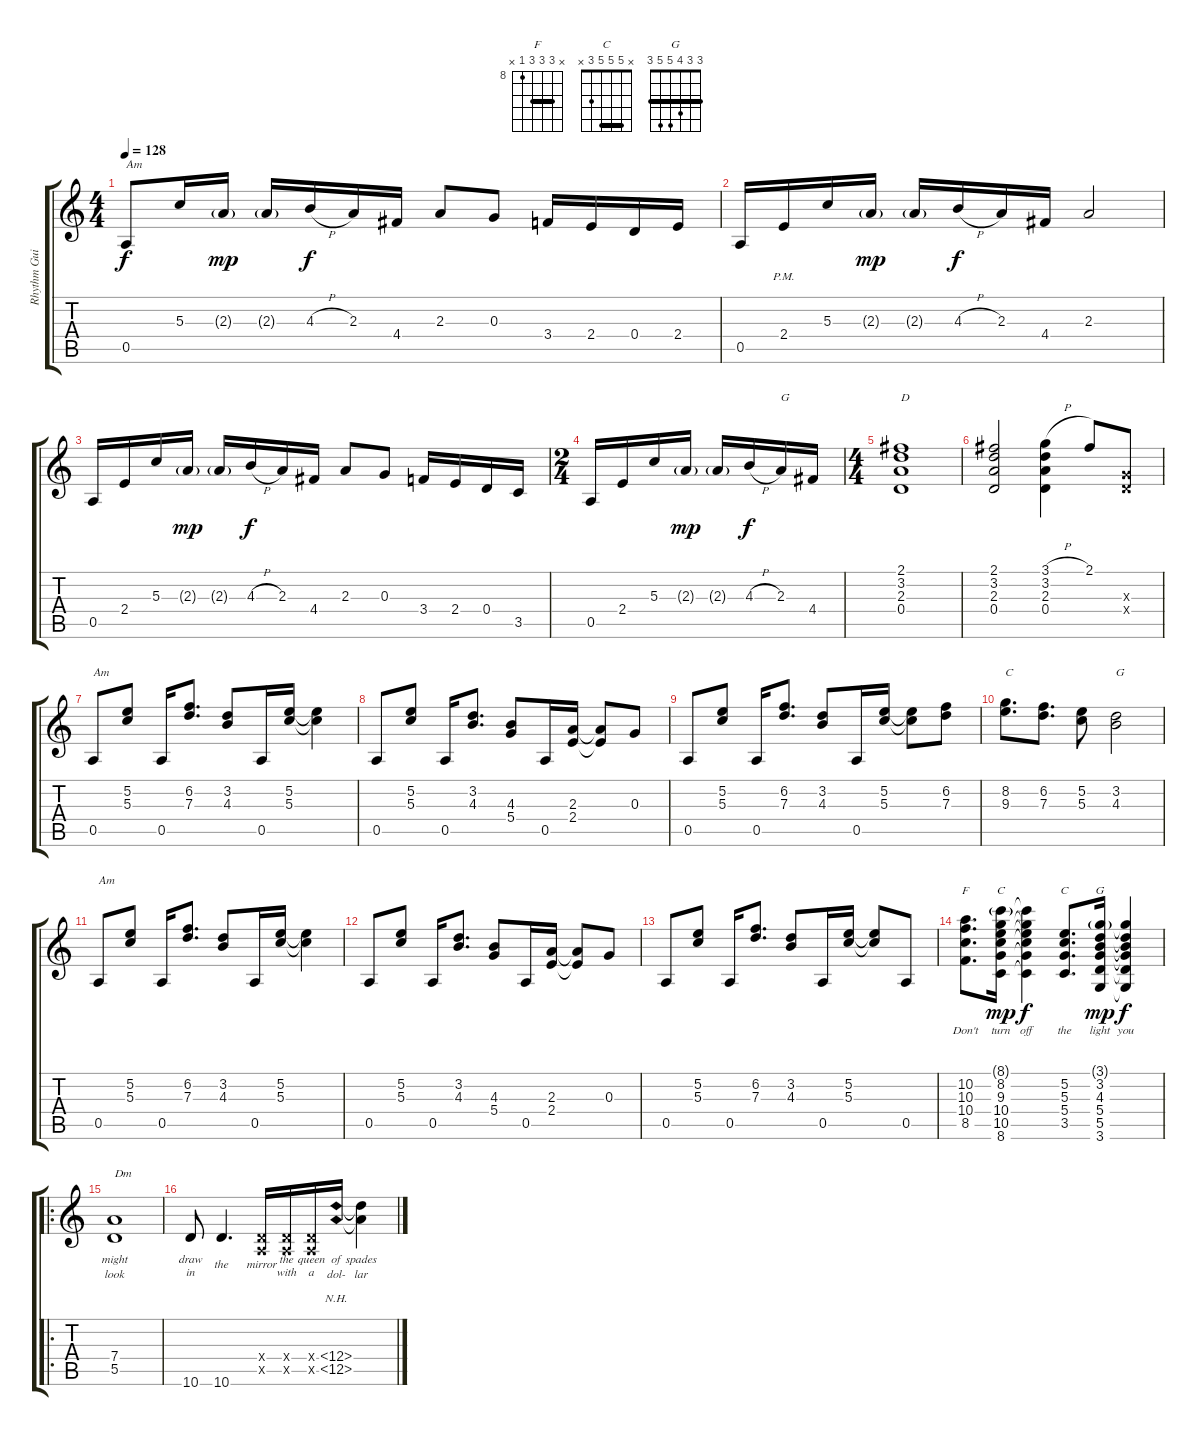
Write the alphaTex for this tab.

\track ("Rhythm Guitar" "Rhythm Gui") {instrument overdrivenguitar}
\staff {score tabs}
\tuning (E4 B3 G3 D3 A2 E2) {hide}
\chord ("F" x 10 10 10 8 x) {firstfret 8 barre 10}
\chord ("C" 8 8 9 10 10 8) {firstfret 8 barre 8}
\chord ("C" x 5 5 5 3 x) {barre 5}
\chord ("G" 3 3 4 5 5 3) {barre 3}
\ts (4 4)
\tempo 128
\clef g2
\ks c
0.5.8{txt "Am" dy f volume 16 instrument overdrivenguitar} 5.3.16 2.3{g}.16{dy mp} 2.3{g}.16 4.3{h}.16{dy f} 2.3.16 4.4.16 2.3.8 0.3.8 3.4.16 2.4.16 0.4.16 2.4.16 |
0.5.16 2.4{pm}.16 5.3.16 2.3{g}.16{dy mp} 2.3{g}.16 4.3{h}.16{dy f} 2.3.16 4.4.16 2.3.2 |
0.5.16 2.4.16 5.3.16 2.3{g}.16{dy mp} 2.3{g}.16 4.3{h}.16{dy f} 2.3.16 4.4.16 2.3.8 0.3.8 3.4.16 2.4.16 0.4.16 3.5.16 |
\ts (2 4)
0.5.16 2.4.16 5.3.16 2.3{g}.16{dy mp} 2.3{g}.16 4.3{h}.16{dy f} 2.3.16{txt "G"} 4.4.16 |
\ts (4 4)
(2.1 3.2 2.3 0.4).1{txt "D" volume 15} |
(2.1 3.2 2.3 0.4).2 (3.1{h} 3.2 2.3 0.4).4 2.1.8 (0.3{x} 0.4{x}).8 |
0.5.8{txt "Am"} (5.2 5.3).8 0.5.16 (6.2 7.3).8{d} (3.2 4.3).8 0.5.16 (5.2 5.3).16 (5.2{t} 5.3{t}).4 |
0.5.8 (5.2 5.3).8 0.5.16 (3.2 4.3).8{d} (4.3 5.4).8 0.5.16 (2.3 2.4).16 (2.3{t} 2.4{t}).8 0.3.8 |
0.5.8 (5.2 5.3).8 0.5.16 (6.2 7.3).8{d} (3.2 4.3).8 0.5.16 (5.2 5.3).16 (5.2{t} 5.3{t}).8 (6.2 7.3).8 |
(8.2 9.3).8{d txt "C"} (6.2 7.3).8{d} (5.2 5.3).8 (3.2 4.3).2{txt "G"} |
0.5.8{txt "Am"} (5.2 5.3).8 0.5.16 (6.2 7.3).8{d} (3.2 4.3).8 0.5.16 (5.2 5.3).16 (5.2{t} 5.3{t}).4 |
0.5.8 (5.2 5.3).8 0.5.16 (3.2 4.3).8{d} (4.3 5.4).8 0.5.16 (2.3 2.4).16 (2.3{t} 2.4{t}).8 0.3.8 |
0.5.8 (5.2 5.3).8 0.5.16 (6.2 7.3).8{d} (3.2 4.3).8 0.5.16 (5.2 5.3).16 (5.2{t} 5.3{t}).8 0.5.8 |
(10.2 10.3 10.4 8.5).8{d ch "F" lyrics (0 "Don't") lyrics (1 "") lyrics (2 "") lyrics (3 "") lyrics (4 "")} (8.1{g} 8.2 9.3 10.4 10.5 8.6).16{ch "C" lyrics (0 "turn") lyrics (1 "") lyrics (2 "") lyrics (3 "") lyrics (4 "") dy mp} (8.1{t} 8.2{t} 9.3{t} 10.4{t} 10.5{t} 8.6{t}).4{lyrics (0 "off") lyrics (1 "") lyrics (2 "") lyrics (3 "") lyrics (4 "") dy f} (5.2 5.3 5.4 3.5).8{d ch "C" lyrics (0 "the") lyrics (1 "") lyrics (2 "") lyrics (3 "") lyrics (4 "")} (3.1{g} 3.2 4.3 5.4 5.5 3.6).16{ch "G" lyrics (0 "light") lyrics (1 "") lyrics (2 "") lyrics (3 "") lyrics (4 "") dy mp} (3.1{t} 3.2{t} 4.3{t} 5.4{t} 5.5{t} 3.6{t}).4{lyrics (0 "you") lyrics (1 "") lyrics (2 "") lyrics (3 "") lyrics (4 "") dy f} |
\ro
(7.4 5.5).1{txt "Dm" lyrics (0 "might") lyrics (1 "look") lyrics (2 "") lyrics (3 "") lyrics (4 "")} |
10.6.8{lyrics (0 "draw") lyrics (1 "in") lyrics (2 "") lyrics (3 "") lyrics (4 "")} 10.6.4{d lyrics (0 "") lyrics (1 "the") lyrics (2 "") lyrics (3 "") lyrics (4 "")} (0.4{x} 0.5{x}).16{lyrics (0 "") lyrics (1 "mirror") lyrics (2 "") lyrics (3 "") lyrics (4 "")} (0.4{x} 0.5{x}).16{lyrics (0 "the") lyrics (1 "with") lyrics (2 "") lyrics (3 "") lyrics (4 "")} (0.4{x} 0.5{x}).16{lyrics (0 "queen") lyrics (1 "a") lyrics (2 "") lyrics (3 "") lyrics (4 "")} (12.4{nh} 12.5{nh}).16{lyrics (0 "of") lyrics (1 "dol-") lyrics (2 "") lyrics (3 "") lyrics (4 "")} (12.4{t} 12.5{t}).4{lyrics (0 "spades") lyrics (1 "lar") lyrics (2 "") lyrics (3 "") lyrics (4 "")}
